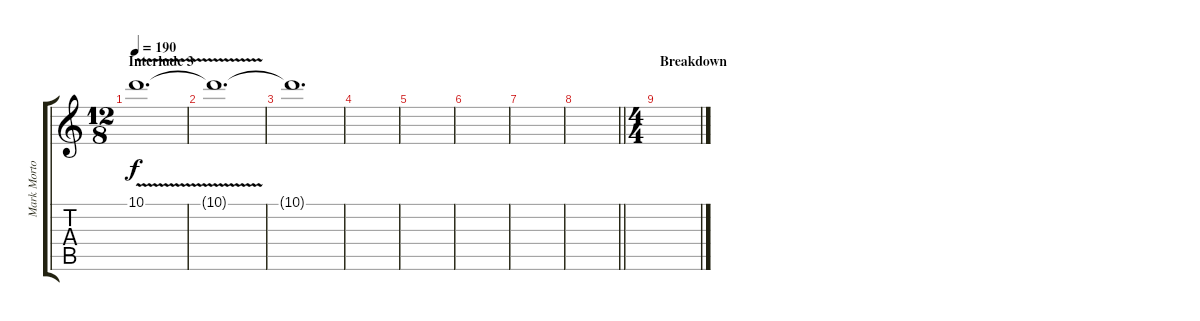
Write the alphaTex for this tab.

\track ("Mark Morton - Lead 2" "Mark Morto") {instrument distortionguitar}
\staff {score tabs}
\tuning (E4 B3 G3 D3 A2 D2) {hide}
\ts (12 8)
\section ("" "Interlude 3")
\tempo 190
\clef g2
\ks c
10.1{v}.1{d dy f} |
10.1{t}.1{d volume 0} |
10.1{t}.1{d} |
|
|
|
|
\barLineRight lightlight
|
\ts (4 4)
\section ("" "Breakdown")
